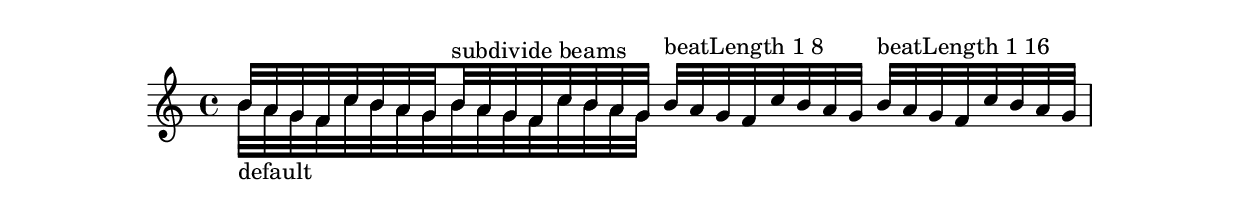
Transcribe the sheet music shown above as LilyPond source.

%% Do not edit this file; it is auto-generated from LSR http://lsr.dsi.unimi.it
%% This file is in the public domain.
\version "2.11.38"

\header {
  lsrtags = "rhythms"
 texidoc = "
Beams can be subdivided automatically. By setting the property
@code{subdivideBeams}, beams are subdivided at beat positions (as
specified in @code{beatLength}). 
" }
% begin verbatim
\score {
  \new Staff \relative {
    << {
      \voiceOne
      \set subdivideBeams = ##t
      b'32[ a g f c' b a g b^"subdivide beams" a g f c' b a g]
      \oneVoice
    }
    \new Voice {
      \voiceTwo
      b32_"default"[ a g f c' b a g b a g f c' b a g]
    } >>
    \set beatLength = #(ly:make-moment 1 8)
    b32^"beatLength 1 8"[ a g f c' b a g]
    \set beatLength = #(ly:make-moment 1 16)
    b32^"beatLength 1 16"[ a g f c' b a g]
  }
}

